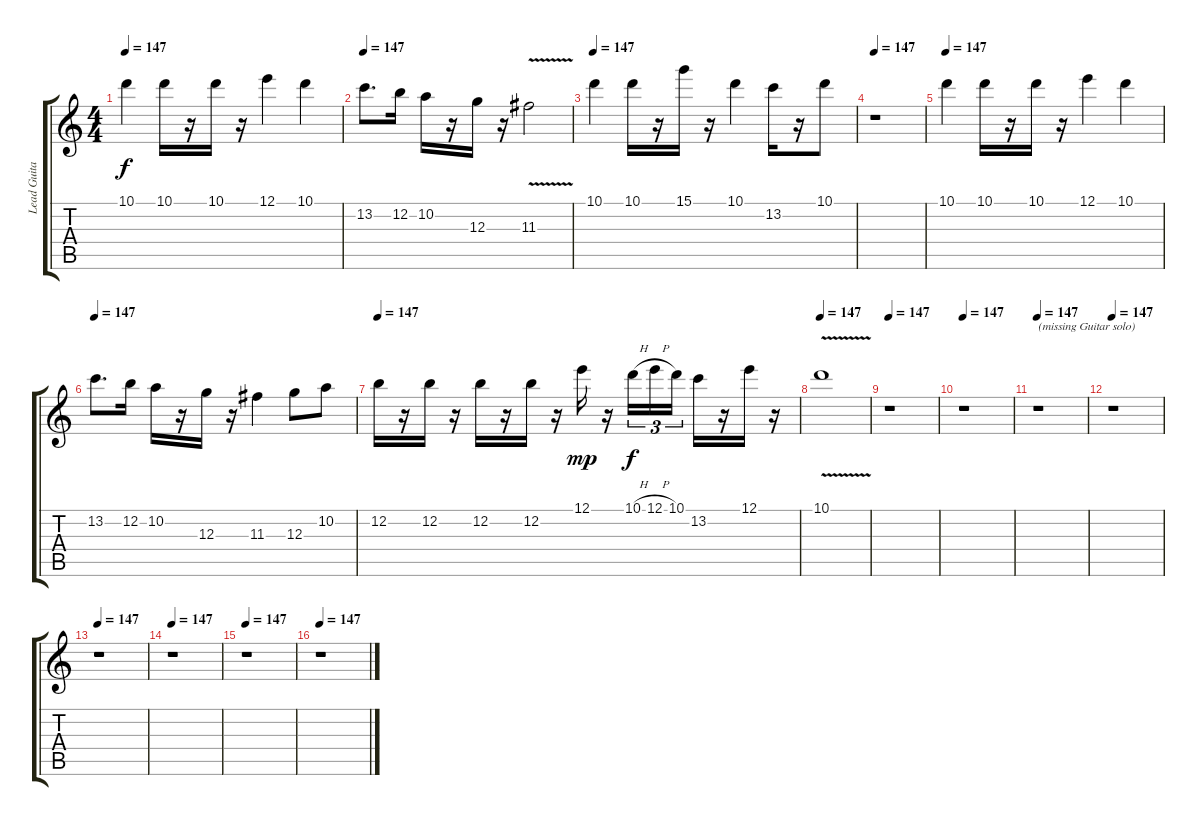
\track ("Lead Guitar" "Lead Guita") {instrument distortionguitar}
\staff {score tabs}
\tuning (E4 B3 G3 D3 A2 E2) {hide}
\ts (4 4)
\tempo 147
\clef g2
\ks c
10.1.4{dy f} 10.1.16 r.16 10.1.16 r.16 12.1.4 10.1.4 |
\tempo 147
13.2.8{d} 12.2.16 10.2.16 r.16 12.3.16 r.16 11.3{v}.2 |
\tempo 147
10.1.4 10.1.16 r.16 15.1.16 r.16 10.1.4 13.2.16 r.16 10.1.8 |
\tempo 147
r.1 |
\tempo 147
10.1.4 10.1.16 r.16 10.1.16 r.16 12.1.4 10.1.4 |
\tempo 147
13.2.8{d} 12.2.16 10.2.16 r.16 12.3.16 r.16 11.3.4 12.3.8 10.2.8 |
\tempo 147
12.2.16 r.16 12.2.16 r.16 12.2.16 r.16 12.2.16 r.16 12.1.16{dy mp} r.16 10.1{h}.16{tu (3 2) dy f} 12.1{h}.16{tu (3 2)} 10.1.16{tu (3 2)} 13.2.16 r.16 12.1.16 r.16 |
\tempo 147
10.1{v}.1 |
\tempo 147
r.1 |
\tempo 147
r.1 |
\tempo 147
r.1{txt "(missing Guitar solo)"} |
\tempo 147
r.1 |
\tempo 147
r.1 |
\tempo 147
r.1 |
\tempo 147
r.1 |
\tempo 147
r.1
